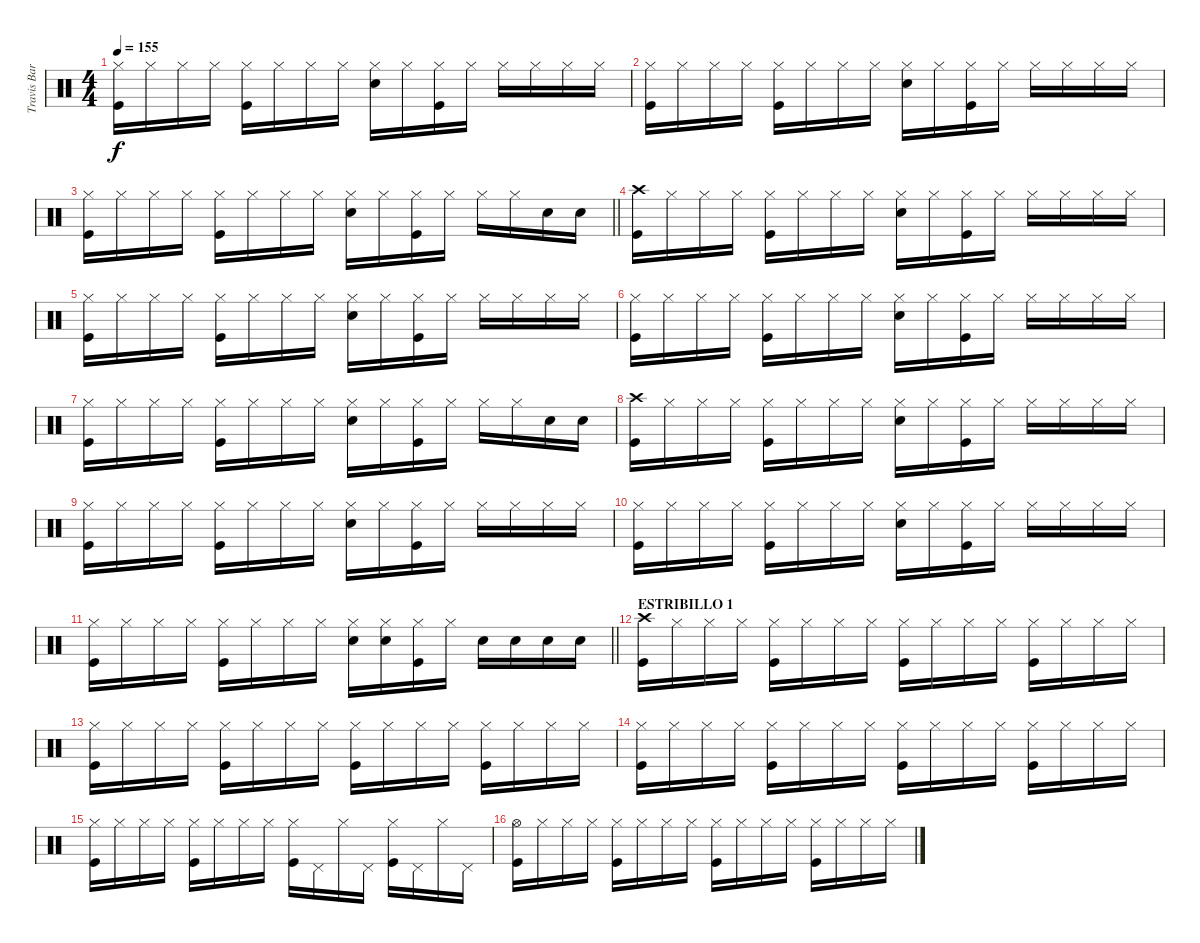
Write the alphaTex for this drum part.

\track ("Travis Barker (Batería)" "Travis Bar") {instrument percussion}
\staff {score}
\articulation defaults
\ts (4 4)
\tempo 155
\clef neutral
\ks c
("Hi-Hat (closed)" "Kick (hit)").16{dy f} "Hi-Hat (closed)".16 "Hi-Hat (closed)".16 "Hi-Hat (closed)".16 ("Hi-Hat (closed)" "Kick (hit)").16 "Hi-Hat (closed)".16 "Hi-Hat (closed)".16 "Hi-Hat (closed)".16 ("Hi-Hat (closed)" "Snare (hit) 2").16 "Hi-Hat (closed)".16 ("Hi-Hat (closed)" "Kick (hit)").16 "Hi-Hat (closed)".16 "Hi-Hat (closed)".16 "Hi-Hat (closed)".16 "Hi-Hat (closed)".16 "Hi-Hat (closed)".16 |
("Hi-Hat (closed)" "Kick (hit)").16 "Hi-Hat (closed)".16 "Hi-Hat (closed)".16 "Hi-Hat (closed)".16 ("Hi-Hat (closed)" "Kick (hit)").16 "Hi-Hat (closed)".16 "Hi-Hat (closed)".16 "Hi-Hat (closed)".16 ("Hi-Hat (closed)" "Snare (hit) 2").16 "Hi-Hat (closed)".16 ("Hi-Hat (closed)" "Kick (hit)").16 "Hi-Hat (closed)".16 "Hi-Hat (closed)".16 "Hi-Hat (closed)".16 "Hi-Hat (closed)".16 "Hi-Hat (closed)".16 |
\barLineRight lightlight
("Hi-Hat (closed)" "Kick (hit)").16 "Hi-Hat (closed)".16 "Hi-Hat (closed)".16 "Hi-Hat (closed)".16 ("Hi-Hat (closed)" "Kick (hit)").16 "Hi-Hat (closed)".16 "Hi-Hat (closed)".16 "Hi-Hat (closed)".16 ("Hi-Hat (closed)" "Snare (hit) 2").16 "Hi-Hat (closed)".16 ("Hi-Hat (closed)" "Kick (hit)").16 "Hi-Hat (closed)".16 "Hi-Hat (closed)".16 "Hi-Hat (closed)".16 "Snare (hit) 2".16 "Snare (hit) 2".16 |
("Crash high (hit)" "Kick (hit)").16 "Hi-Hat (closed)".16 "Hi-Hat (closed)".16 "Hi-Hat (closed)".16 ("Hi-Hat (closed)" "Kick (hit)").16 "Hi-Hat (closed)".16 "Hi-Hat (closed)".16 "Hi-Hat (closed)".16 ("Hi-Hat (closed)" "Snare (hit) 2").16 "Hi-Hat (closed)".16 ("Hi-Hat (closed)" "Kick (hit)").16 "Hi-Hat (closed)".16 "Hi-Hat (closed)".16 "Hi-Hat (closed)".16 "Hi-Hat (closed)".16 "Hi-Hat (closed)".16 |
("Hi-Hat (closed)" "Kick (hit)").16 "Hi-Hat (closed)".16 "Hi-Hat (closed)".16 "Hi-Hat (closed)".16 ("Hi-Hat (closed)" "Kick (hit)").16 "Hi-Hat (closed)".16 "Hi-Hat (closed)".16 "Hi-Hat (closed)".16 ("Hi-Hat (closed)" "Snare (hit) 2").16 "Hi-Hat (closed)".16 ("Hi-Hat (closed)" "Kick (hit)").16 "Hi-Hat (closed)".16 "Hi-Hat (closed)".16 "Hi-Hat (closed)".16 "Hi-Hat (closed)".16 "Hi-Hat (closed)".16 |
("Hi-Hat (closed)" "Kick (hit)").16 "Hi-Hat (closed)".16 "Hi-Hat (closed)".16 "Hi-Hat (closed)".16 ("Hi-Hat (closed)" "Kick (hit)").16 "Hi-Hat (closed)".16 "Hi-Hat (closed)".16 "Hi-Hat (closed)".16 ("Hi-Hat (closed)" "Snare (hit) 2").16 "Hi-Hat (closed)".16 ("Hi-Hat (closed)" "Kick (hit)").16 "Hi-Hat (closed)".16 "Hi-Hat (closed)".16 "Hi-Hat (closed)".16 "Hi-Hat (closed)".16 "Hi-Hat (closed)".16 |
("Hi-Hat (closed)" "Kick (hit)").16 "Hi-Hat (closed)".16 "Hi-Hat (closed)".16 "Hi-Hat (closed)".16 ("Hi-Hat (closed)" "Kick (hit)").16 "Hi-Hat (closed)".16 "Hi-Hat (closed)".16 "Hi-Hat (closed)".16 ("Hi-Hat (closed)" "Snare (hit) 2").16 "Hi-Hat (closed)".16 ("Hi-Hat (closed)" "Kick (hit)").16 "Hi-Hat (closed)".16 "Hi-Hat (closed)".16 "Hi-Hat (closed)".16 "Snare (hit) 2".16 "Snare (hit) 2".16 |
("Crash high (hit)" "Kick (hit)").16 "Hi-Hat (closed)".16 "Hi-Hat (closed)".16 "Hi-Hat (closed)".16 ("Hi-Hat (closed)" "Kick (hit)").16 "Hi-Hat (closed)".16 "Hi-Hat (closed)".16 "Hi-Hat (closed)".16 ("Hi-Hat (closed)" "Snare (hit) 2").16 "Hi-Hat (closed)".16 ("Hi-Hat (closed)" "Kick (hit)").16 "Hi-Hat (closed)".16 "Hi-Hat (closed)".16 "Hi-Hat (closed)".16 "Hi-Hat (closed)".16 "Hi-Hat (closed)".16 |
("Hi-Hat (closed)" "Kick (hit)").16 "Hi-Hat (closed)".16 "Hi-Hat (closed)".16 "Hi-Hat (closed)".16 ("Hi-Hat (closed)" "Kick (hit)").16 "Hi-Hat (closed)".16 "Hi-Hat (closed)".16 "Hi-Hat (closed)".16 ("Hi-Hat (closed)" "Snare (hit) 2").16 "Hi-Hat (closed)".16 ("Hi-Hat (closed)" "Kick (hit)").16 "Hi-Hat (closed)".16 "Hi-Hat (closed)".16 "Hi-Hat (closed)".16 "Hi-Hat (closed)".16 "Hi-Hat (closed)".16 |
("Hi-Hat (closed)" "Kick (hit)").16 "Hi-Hat (closed)".16 "Hi-Hat (closed)".16 "Hi-Hat (closed)".16 ("Hi-Hat (closed)" "Kick (hit)").16 "Hi-Hat (closed)".16 "Hi-Hat (closed)".16 "Hi-Hat (closed)".16 ("Hi-Hat (closed)" "Snare (hit) 2").16 "Hi-Hat (closed)".16 ("Hi-Hat (closed)" "Kick (hit)").16 "Hi-Hat (closed)".16 "Hi-Hat (closed)".16 "Hi-Hat (closed)".16 "Hi-Hat (closed)".16 "Hi-Hat (closed)".16 |
\barLineRight lightlight
("Hi-Hat (closed)" "Kick (hit)").16 "Hi-Hat (closed)".16 "Hi-Hat (closed)".16 "Hi-Hat (closed)".16 ("Hi-Hat (closed)" "Kick (hit)").16 "Hi-Hat (closed)".16 "Hi-Hat (closed)".16 "Hi-Hat (closed)".16 ("Hi-Hat (closed)" "Snare (hit) 2").16 ("Hi-Hat (closed)" "Snare (hit) 2").16 ("Hi-Hat (closed)" "Kick (hit)").16 "Hi-Hat (closed)".16 "Snare (hit) 2".16 "Snare (hit) 2".16 "Snare (hit) 2".16 "Snare (hit) 2".16 |
\section ("" "ESTRIBILLO 1")
("Crash high (hit)" "Kick (hit)").16 "Hi-Hat (closed)".16 "Hi-Hat (closed)".16 "Hi-Hat (closed)".16 ("Hi-Hat (closed)" "Kick (hit)").16 "Hi-Hat (closed)".16 "Hi-Hat (closed)".16 "Hi-Hat (closed)".16 ("Hi-Hat (closed)" "Kick (hit)").16 "Hi-Hat (closed)".16 "Hi-Hat (closed)".16 "Hi-Hat (closed)".16 ("Hi-Hat (closed)" "Kick (hit)").16 "Hi-Hat (closed)".16 "Hi-Hat (closed)".16 "Hi-Hat (closed)".16 |
("Hi-Hat (closed)" "Kick (hit)").16 "Hi-Hat (closed)".16 "Hi-Hat (closed)".16 "Hi-Hat (closed)".16 ("Hi-Hat (closed)" "Kick (hit)").16 "Hi-Hat (closed)".16 "Hi-Hat (closed)".16 "Hi-Hat (closed)".16 ("Hi-Hat (closed)" "Kick (hit)").16 "Hi-Hat (closed)".16 "Hi-Hat (closed)".16 "Hi-Hat (closed)".16 ("Hi-Hat (closed)" "Kick (hit)").16 "Hi-Hat (closed)".16 "Hi-Hat (closed)".16 "Hi-Hat (closed)".16 |
("Hi-Hat (closed)" "Kick (hit)").16 "Hi-Hat (closed)".16 "Hi-Hat (closed)".16 "Hi-Hat (closed)".16 ("Hi-Hat (closed)" "Kick (hit)").16 "Hi-Hat (closed)".16 "Hi-Hat (closed)".16 "Hi-Hat (closed)".16 ("Hi-Hat (closed)" "Kick (hit)").16 "Hi-Hat (closed)".16 "Hi-Hat (closed)".16 "Hi-Hat (closed)".16 ("Hi-Hat (closed)" "Kick (hit)").16 "Hi-Hat (closed)".16 "Hi-Hat (closed)".16 "Hi-Hat (closed)".16 |
("Hi-Hat (closed)" "Kick (hit)").16 "Hi-Hat (closed)".16 "Hi-Hat (closed)".16 "Hi-Hat (closed)".16 ("Hi-Hat (closed)" "Kick (hit)").16 "Hi-Hat (closed)".16 "Hi-Hat (closed)".16 "Hi-Hat (closed)".16 ("Hi-Hat (closed)" "Kick (hit)").16 "Pedal Hi-Hat (hit)".16 "Hi-Hat (closed)".16 "Pedal Hi-Hat (hit)".16 ("Hi-Hat (closed)" "Kick (hit)").16 "Pedal Hi-Hat (hit)".16 "Hi-Hat (closed)".16 "Pedal Hi-Hat (hit)".16 |
("Hi-Hat (open)" "Kick (hit)").16 "Hi-Hat (closed)".16 "Hi-Hat (closed)".16 "Hi-Hat (closed)".16 ("Hi-Hat (closed)" "Kick (hit)").16 "Hi-Hat (closed)".16 "Hi-Hat (closed)".16 "Hi-Hat (closed)".16 ("Hi-Hat (closed)" "Kick (hit)").16 "Hi-Hat (closed)".16 "Hi-Hat (closed)".16 "Hi-Hat (closed)".16 ("Hi-Hat (closed)" "Kick (hit)").16 "Hi-Hat (closed)".16 "Hi-Hat (closed)".16 "Hi-Hat (closed)".16
